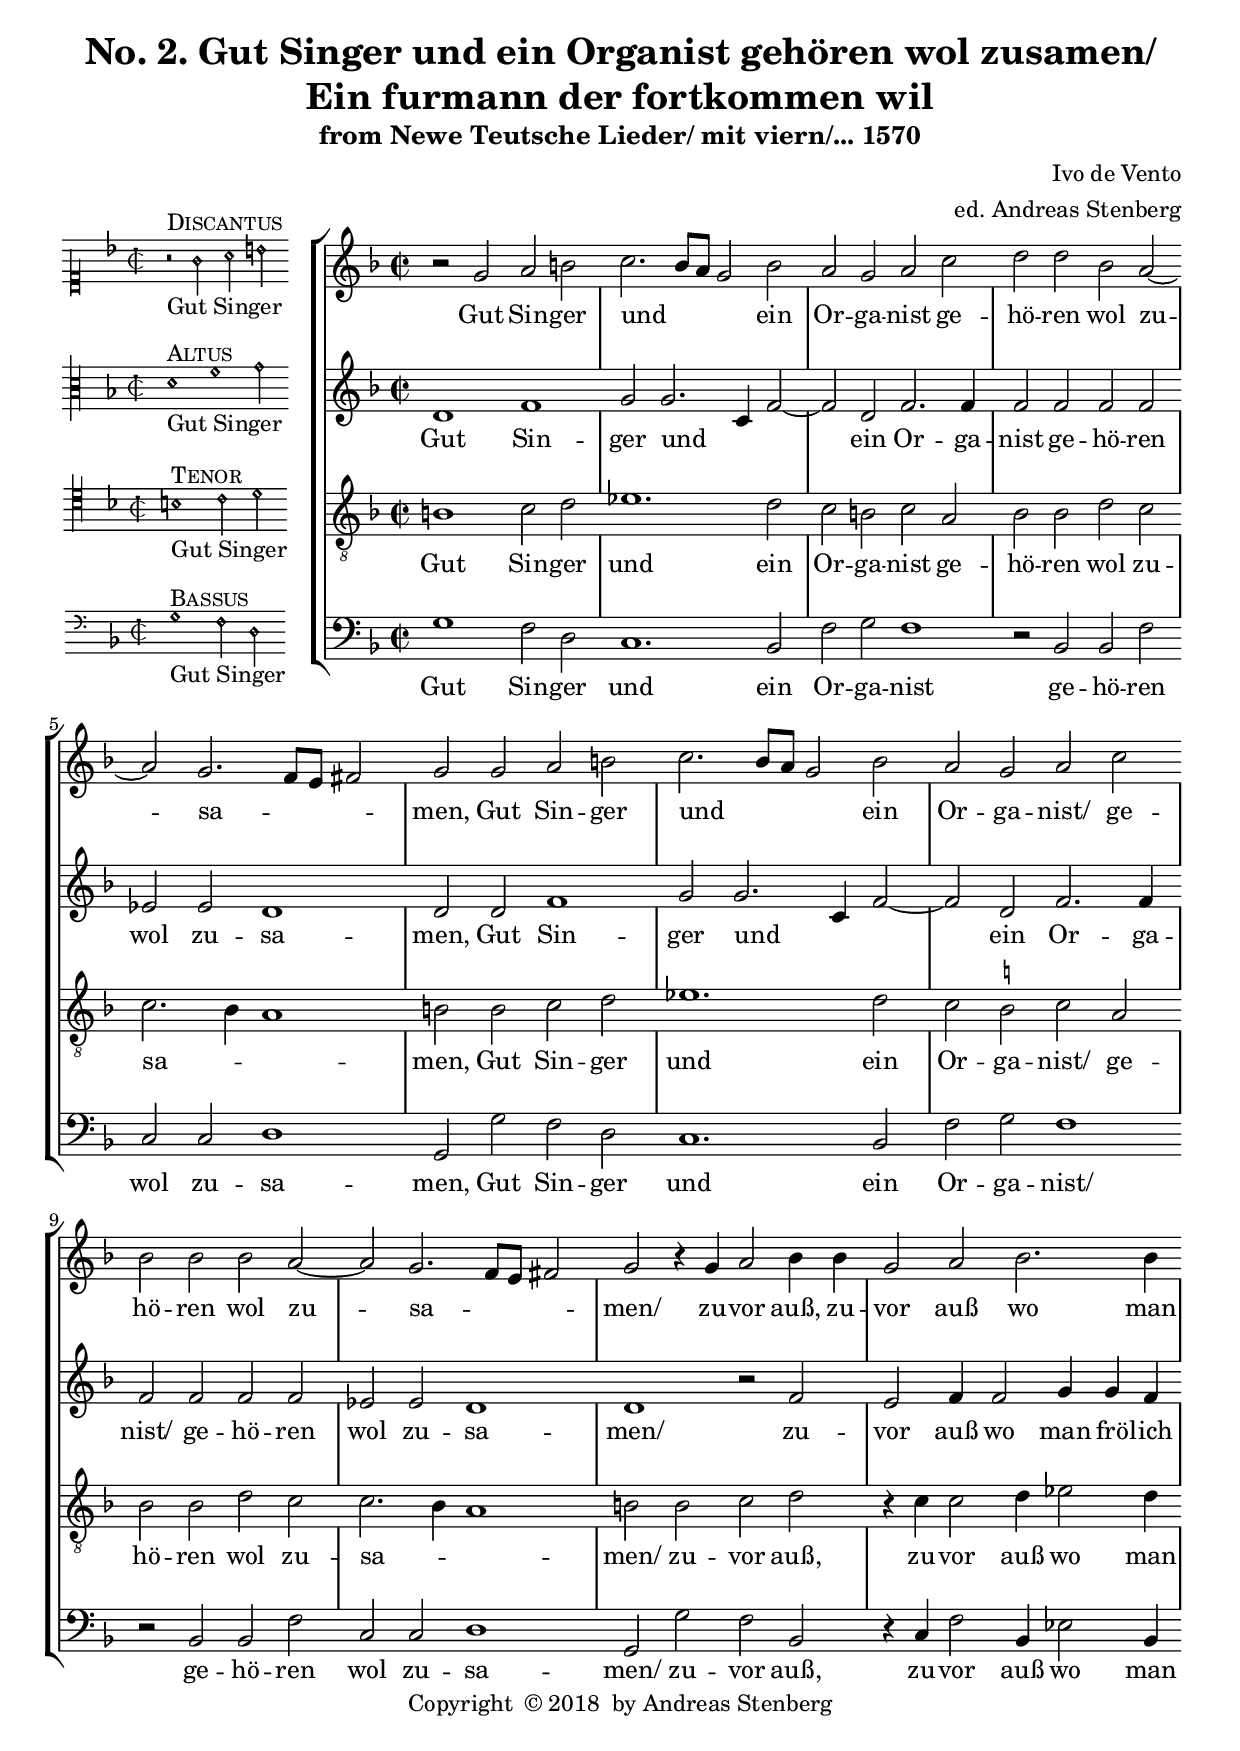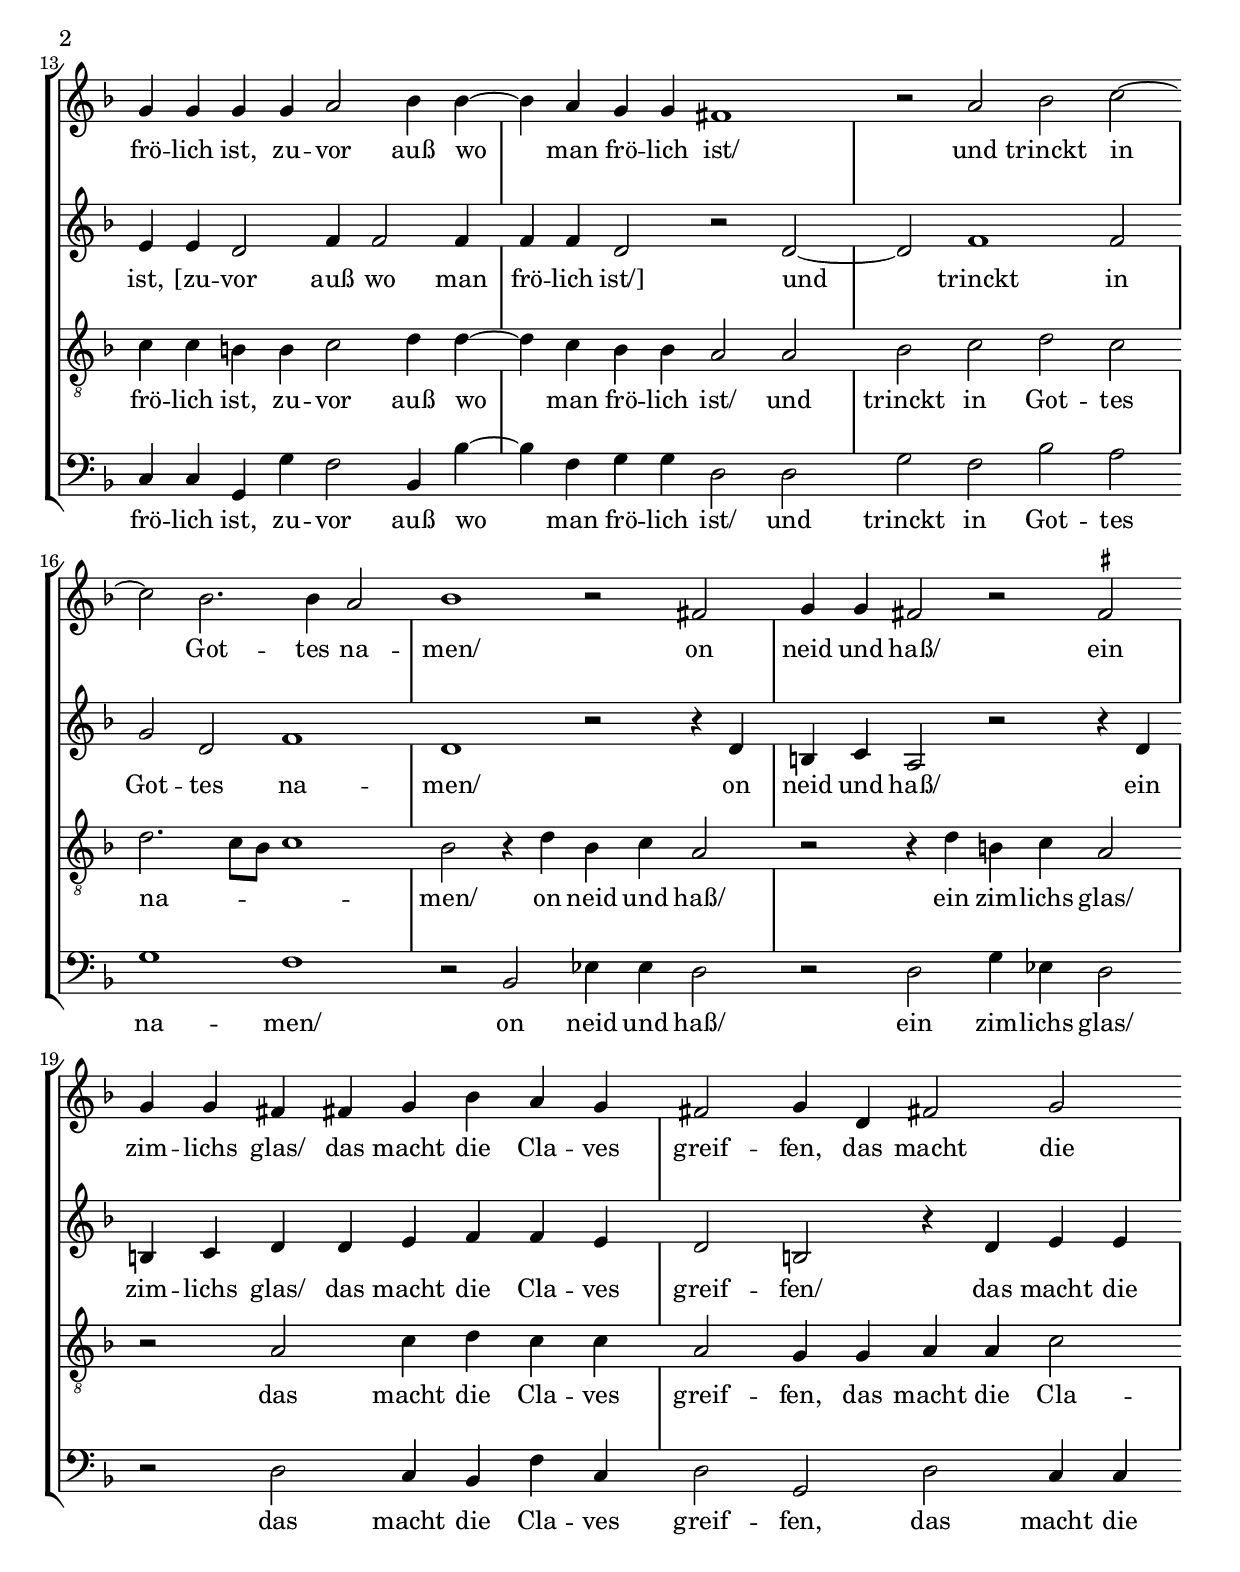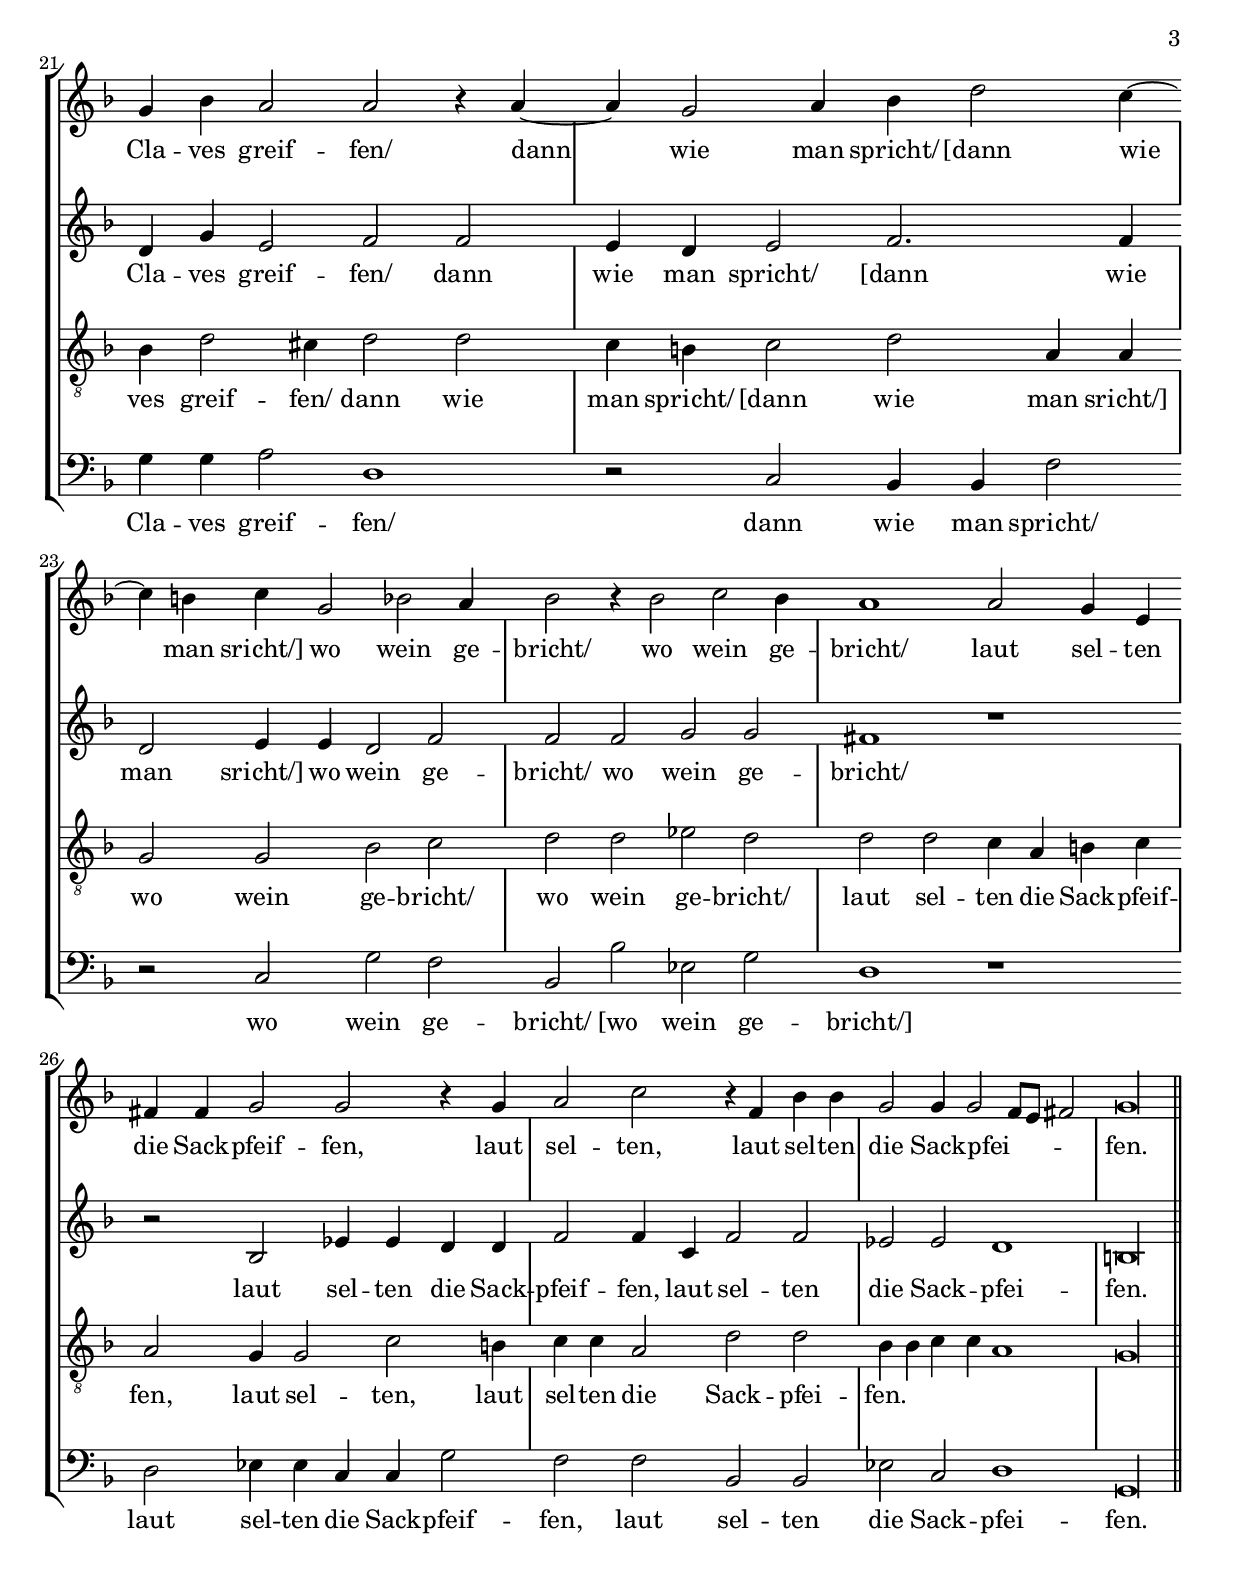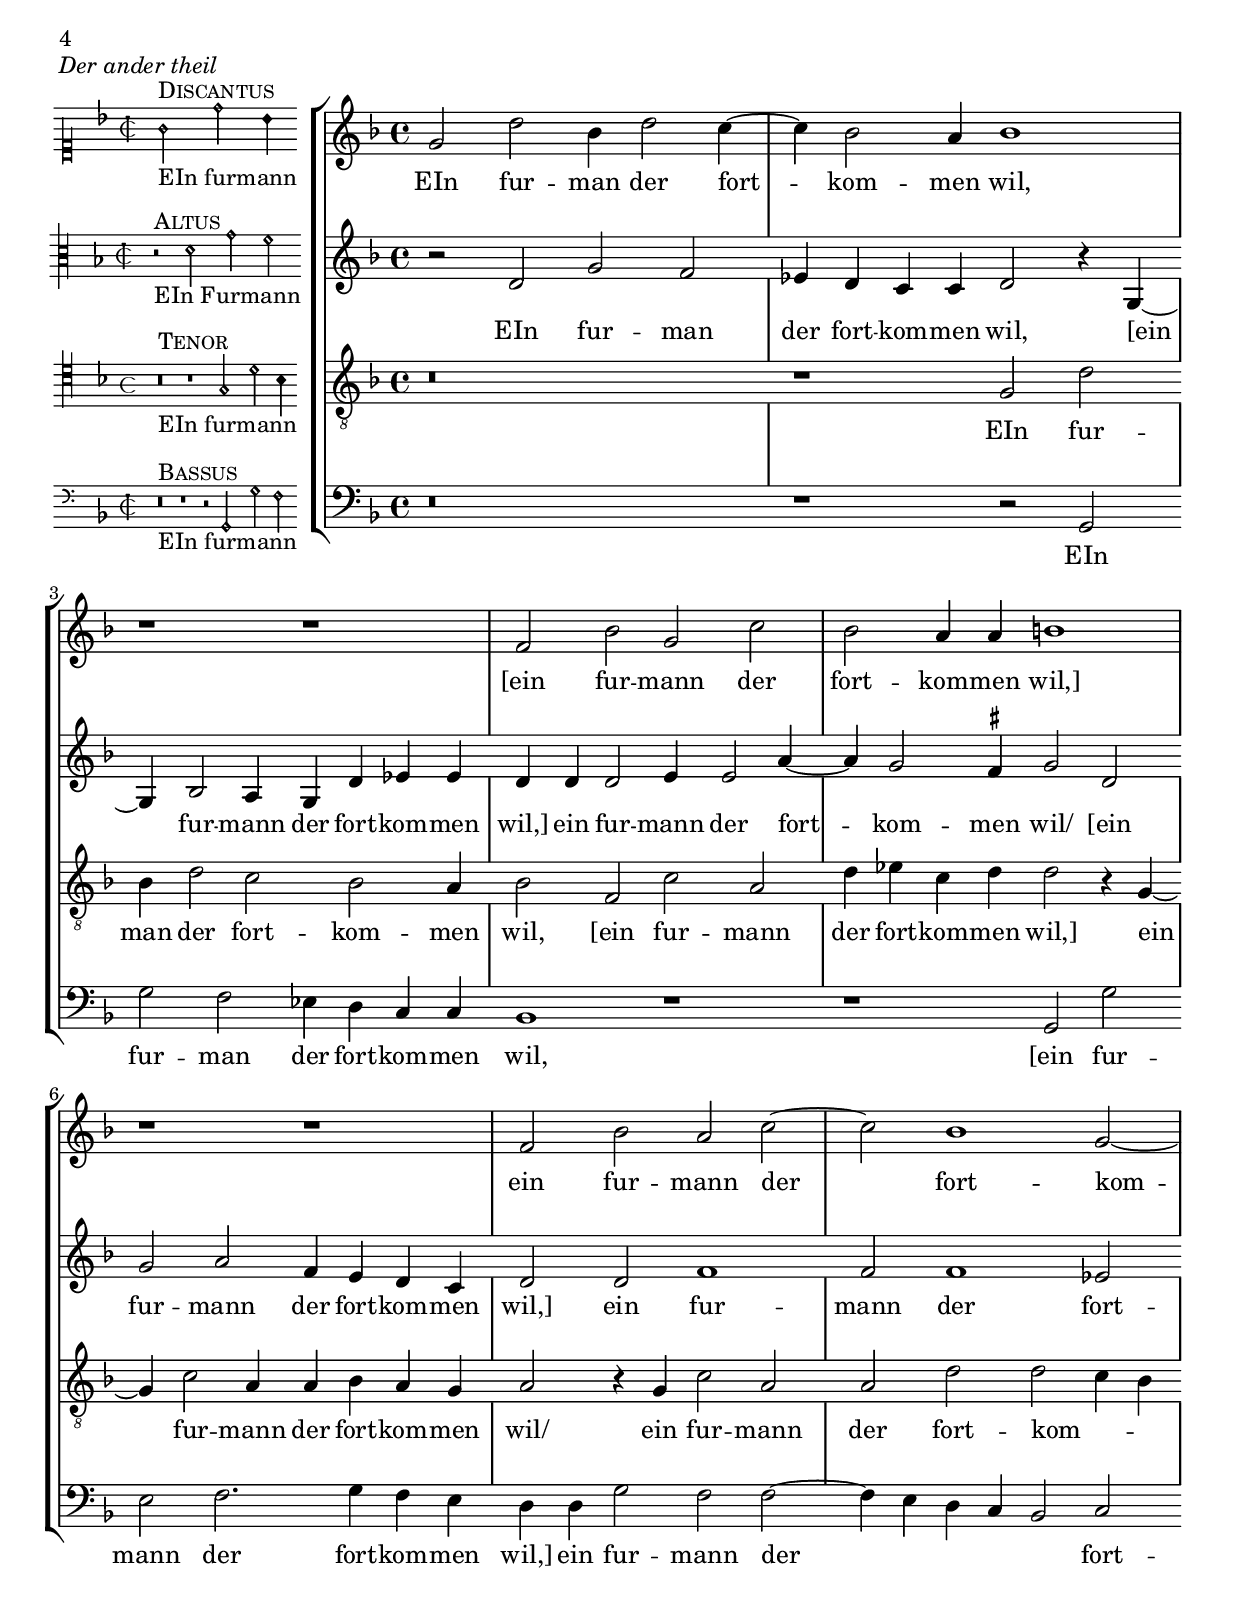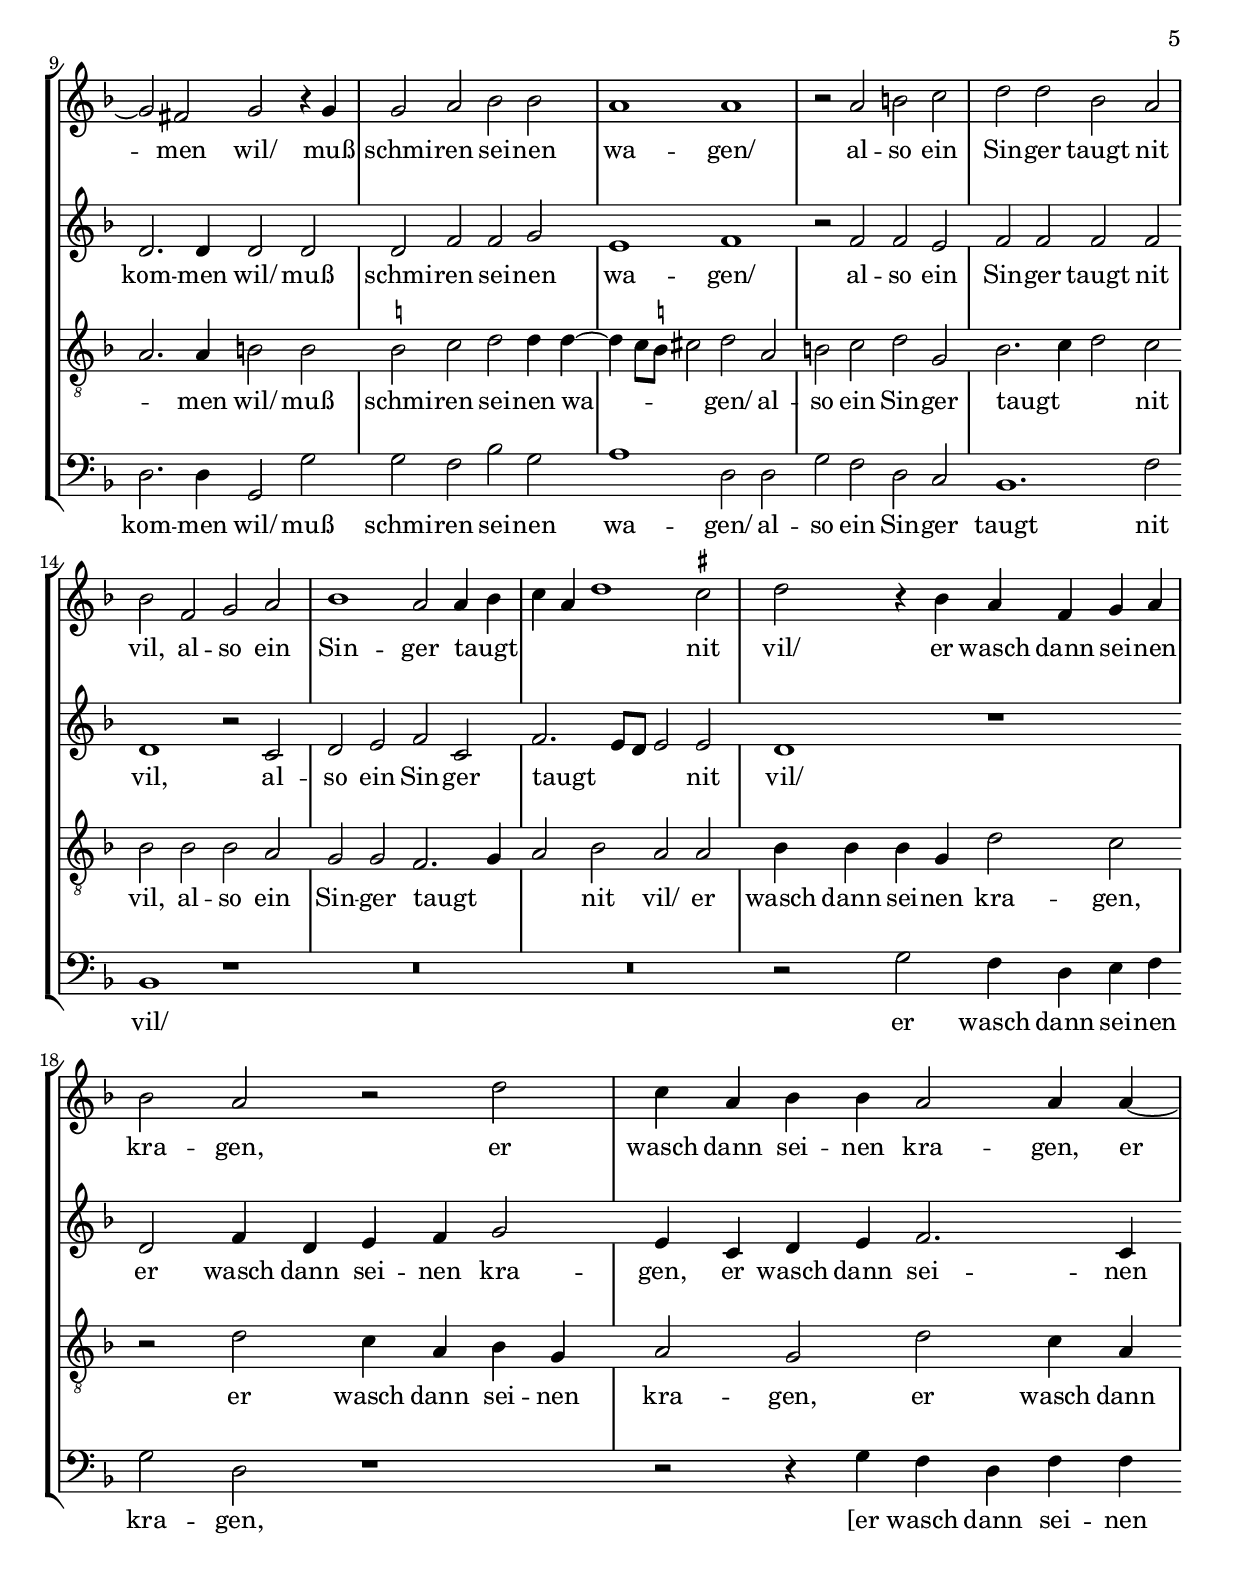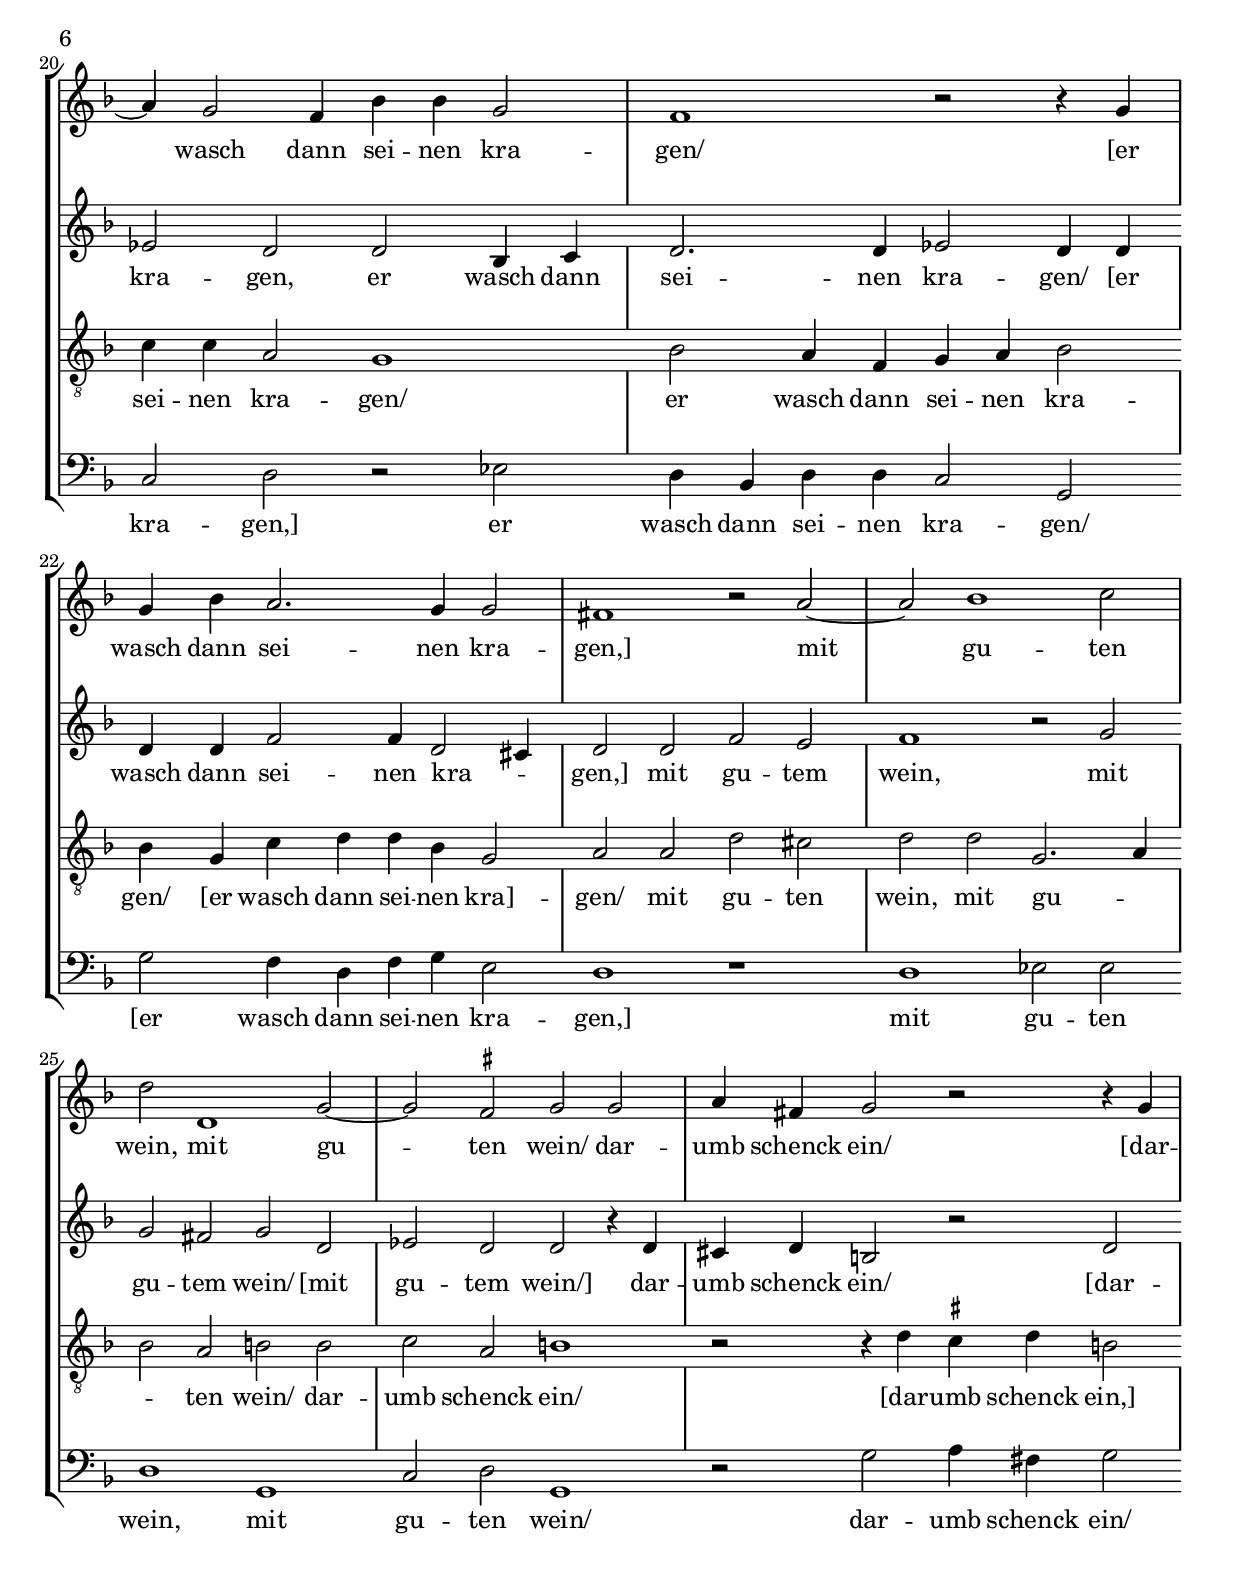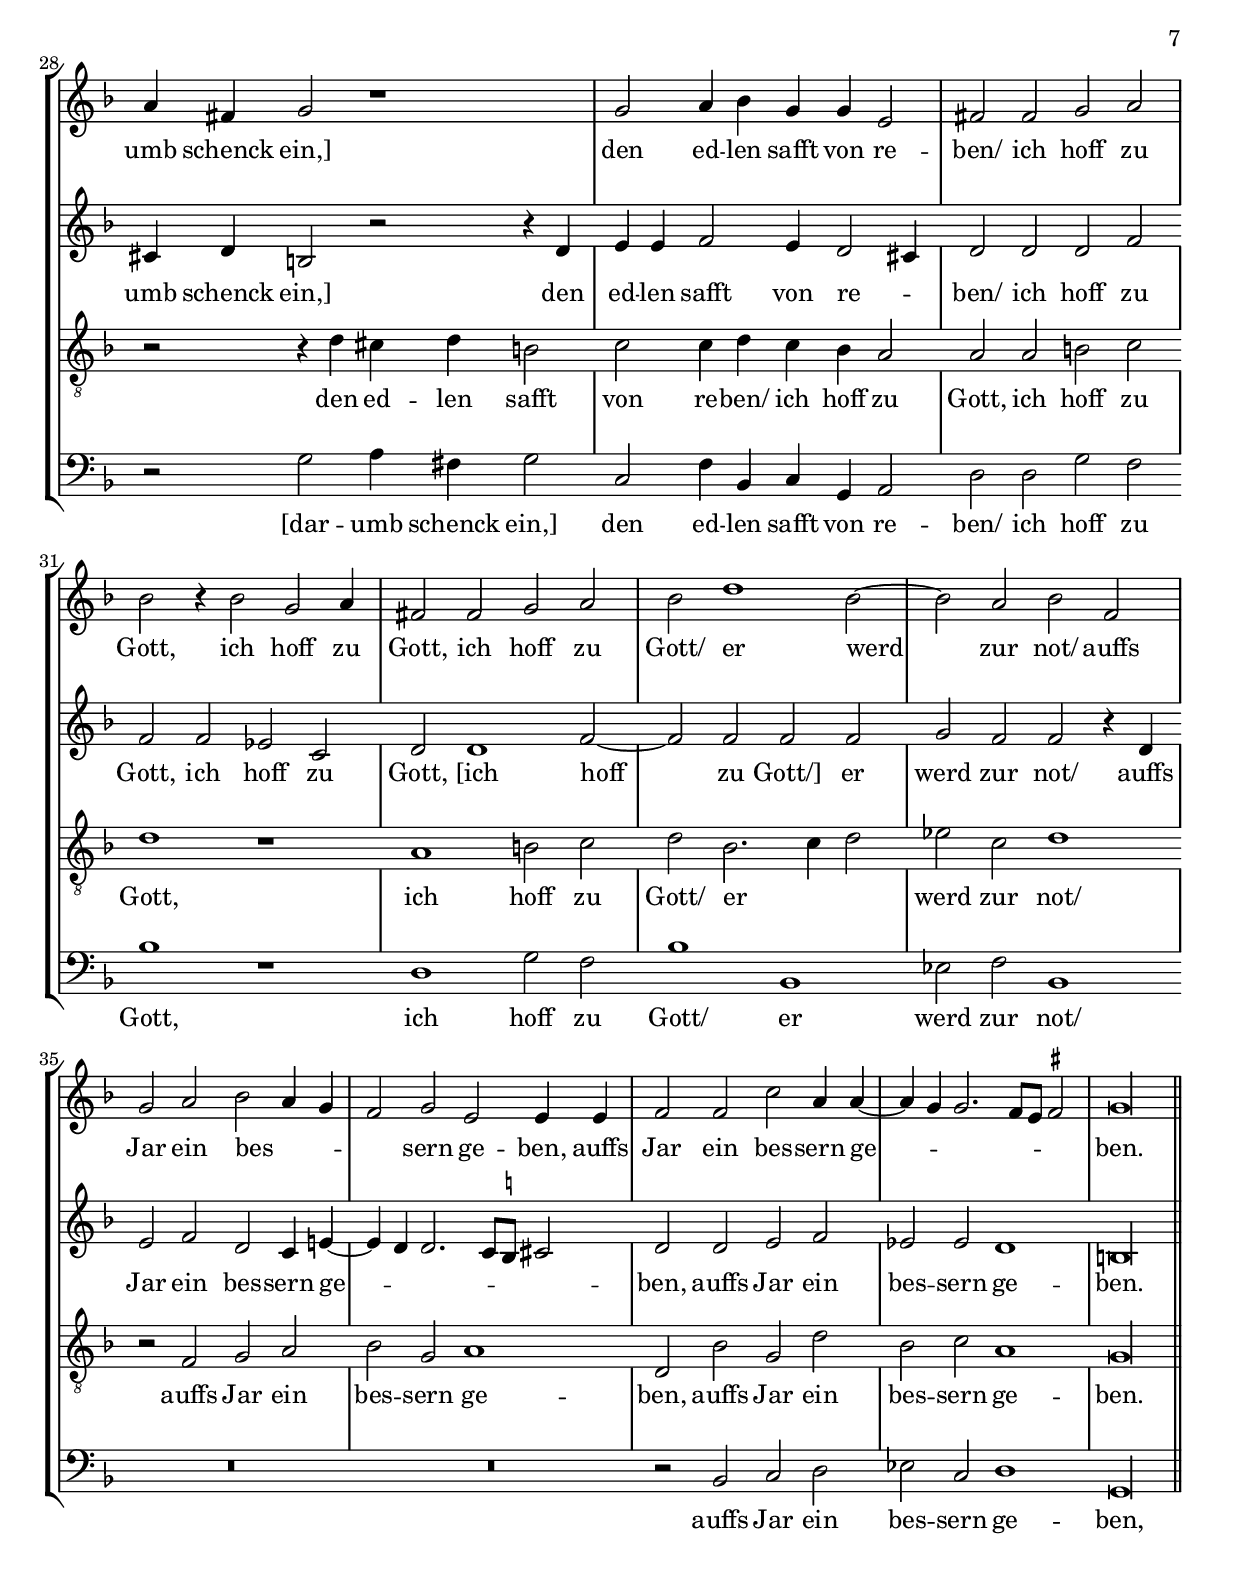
\version "2.18.0"
\include "deutsch.ly"
ficta = \once \set suggestAccidentals =##t
\header {
  title = \markup {
    \center-column {
      "No. 2. Gut Singer und ein Organist gehören wol zusamen/"
      "Ein furmann der fortkommen wil"
      \vspace #0.5
    }
  }
  subtitle = "from Newe Teutsche Lieder/ mit viern/... 1570"
  composer = "Ivo de Vento"
  arranger = "ed. Andreas Stenberg"
  poet = ""
  meter =""
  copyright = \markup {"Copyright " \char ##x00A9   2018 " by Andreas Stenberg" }
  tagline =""
}

%% first  part

global = {
  \key f \major
}

sopMusic = \relative c'' {

  \set Score.tempoHideNote = ##t
  \tempo 2 = 86
  \time 2/2
  \set Timing.measureLength = #(ly:make-moment 4/2)
  \override Staff.BarLine.transparent = ##t
  r2 g2 a2 h2
  c2.\melisma b8 a8 g2\melismaEnd b2
  a2 g2 a2 c2
  d2 d2						%% end of first line in orig
  b2 a2~
  a2 g2.\melisma f8 e8 fis2\melismaEnd
  g2 g2 a2 h2
  c2.\melisma b8 a8 g2\melismaEnd b2
  a2 g2 a2 c2
  b2 b2						%% end of second line
  b2 a2~
  a2 g2.\melisma f8 e8 fis2\melismaEnd
  g2 r4 g4 a2 b4 b4
  g2 a2 b2. b4
  g4 g4 g4 g4					%% end of third line
  a2 b4 b4~
  b4 a4 g4 g4 fis1
  r2 a2 b2 c2~
  c2 b2. b4 a2
  b1 r2 fis2
  g4 g4 fis2 r2 \ficta fis!2 			%% end of fourth line
  g4 g4 fis4 fis!4 g4 b4 a4 g4
  fis2 g4 d4 fis!2 g2
  g4 b4 a2 a2 r4 a4~
  a4 g2 a4					%% end of fifth line and first page
  b4 d2 c4~
  c4 h4 c4 g2 b2 a4
  b2 r4 b2 c2 b4
  a1 a2 g4 e4
  fis4 fis4 g2					%% end of sixth line (first on second page)
  g2 r4 g4
  a2 c2 r4 f,4 b4 b4
  g2 g4 g2\melisma f8 e8 fis2\melismaEnd
  \cadenzaOn
  g\longa
  \revert Staff.BarLine.transparent
  \bar "||"
}
sopWords = \lyricmode {
  Gut Sin -- ger und ein Or -- ga -- nist
  ge -- hö -- ren wol zu -- sa -- men,
  Gut Sin -- ger und ein Or -- ga -- nist/
  ge -- hö -- ren wol zu -- sa -- men/
  zu -- vor auß, zu -- vor auß wo man frö -- lich ist,
  zu -- vor auß wo man frö -- lich ist/
  und trinckt in Got -- tes na -- men/
  on neid und haß/
  ein zim -- lichs glas/
  das macht die Cla -- ves greif -- fen,
  das macht die Cla -- ves greif -- fen/
  dann wie man spricht/
  [dann wie man sricht/]
  wo wein ge -- bricht/
  wo wein ge -- bricht/
  laut sel -- ten die Sack -- pfeif -- fen,
  laut sel -- ten,
  laut sel -- ten die Sack -- pfei -- fen.

}
altoMusic = \relative c' {
  \override Staff.BarLine.transparent = ##t
  d1 f1
  g2 g2.\melisma c,4 f2~
  f2\melismaEnd d2 f2. f4
  f2 f2 f2 f2
  es2 es2 d1
  d2 d2						%% end of first line in orig.
  f1
  g2 g2.\melisma c,4 f2~
  f2\melismaEnd d2 f2. f4
  f2 f2 f2 f2
  es2 es2 d1
  d1 r2 f2
  e2 f4 f2 g4
  g4 f4 e4 e4 d2 f4 f2 f4			%% end of second line
  f4 f4 d2 r2 d2~
  d2 f1 f2
  g2 d2 f1
  d1 r2 r4 d4
  h4 c4 a2 r2 r4 d4
  h4 c4 d4 d4 					%% end of third line
  e4 f4 f4 e4
  d2 h2 r4 d4 e4 e4
  d4 g4 e2 f2 f2
  e4 d4 e2 f2. f4
  d2 e4 e4					%% end of fourth line
  d2 f2
  f2 f2 g2 g2
  fis1 r1
  r2 b,2 es4 es4 d4 d4
  f2 f4 c4 f2 f2
  es2 es2 d1
  \cadenzaOn
  h\longa

  \revert Staff.BarLine.transparent
}
altoWords = \lyricmode {
  Gut Sin -- ger und ein Or -- ga -- nist
  ge -- hö -- ren wol zu -- sa -- men,
  Gut Sin -- ger und ein Or -- ga -- nist/
  ge -- hö -- ren wol zu -- sa -- men/
  zu -- vor auß wo man frö -- lich ist,
  [zu -- vor auß wo man frö -- lich ist/]
  und trinckt in Got -- tes na -- men/
  on neid und haß/
  ein zim -- lichs glas/
  das macht die Cla -- ves greif -- fen/
  das macht die Cla -- ves greif -- fen/
  dann wie man spricht/
  [dann wie man sricht/]
  wo wein ge -- bricht/
  wo wein ge -- bricht/
  laut sel -- ten die Sack -- pfeif -- fen,
  laut sel -- ten die Sack -- pfei -- fen.

}
tenorMusic = \relative c' {
  \clef "treble_8"
  \override Staff.BarLine.transparent = ##t
  h1 c2 d2
  es1. d2
  c2 h2 c2 a2
  b2 b2 d2 c2
  c2.\melisma b4 a1\melismaEnd				%% end of first line in orig.
  h2 h2 c2 d2
  es1. d2
  c2 \ficta h2 c2 a2
  b2 b2 d2 c2
  c2.\melisma b4 a1\melismaEnd
  h2 h2							%% end of second line
  c2 d2
  r4 c4 c2 d4 es2 d4
  c4 c4 h4 h4 c2 d4 d4~
  d4 c4 b4 b4 a2 a2
  b2 c2							%% end of third line
  d2 c2
  d2.\melisma c8 b8 c1\melismaEnd
  b2 r4 d4 b4 c4 a2
  r2 r4 d4 h4 c4 a2
  r2 a2 c4 d4 c4 c4						%% end of fourth line
  a2 g4 g4 a4 a4 c2
  b4 d2 cis4 d2 d2
  c4 h4 c2 d2 a4 a4
  g2 g2							%% end of fifth line and first page
  b2 c2
  d2 d2 es2 d2
  d2 d2 c4 a4 h4 c4
  a2 g4 g2 c2 h4
  c4 c4 a2							%% end of sixth line (first on second page)
  d2 d2
  b4 b4 c4 c4 a1
  \cadenzaOn
  g\longa
  \revert Staff.BarLine.transparent
}
tenorWords = \lyricmode {
  Gut Sin -- ger und ein Or -- ga -- nist
  ge -- hö -- ren wol zu -- sa -- men,
  Gut Sin -- ger und ein Or -- ga -- nist/
  ge -- hö -- ren wol zu -- sa -- men/
  zu -- vor auß, zu -- vor auß wo man frö -- lich ist,
  zu -- vor auß wo man frö -- lich ist/
  und trinckt in Got -- tes na -- men/
  on neid und haß/
  ein zim -- lichs glas/
  das macht die Cla -- ves greif -- fen,
  das macht die Cla -- ves greif -- fen/
  dann wie man spricht/
  [dann wie man sricht/]
  wo wein ge -- bricht/
  wo wein ge -- bricht/
  laut sel -- ten die Sack -- pfeif -- fen,
  laut sel -- ten,
  laut sel -- ten die Sack -- pfei -- fen.

}
bassMusic = \relative c {
  \override Staff.BarLine.transparent = ##t
  g'1 f2 d2
  c1. b2
  f'2 g2 f1
  r2 b,2 b2 f'2
  c2 c2 d1
  g,2 g'2 f2 d2
  c1. b2
  f'2 g2							%% end of first line in orig.
  f1
  r2 b,2 b2 f'2
  c2 c2 d1
  g,2 g'2 f2 b,2
  r4 c4 f2 b,4 es2 b4
  c4 c4 g4 g'4							%% end of second line
  f2 b,4 b'4~
  b4 f4 g4 g4 d2 d2
  g2 f2 b2 a2
  g1 f1
  r2 b,2 es4 es4 d2
  r2 d2								%% end of third line
  g4 es4 d2
  r2 d2 c4 b4 f'4 c4
  d2 g,2 d'2 c4 c4
  g'4 g4 a2 d,1
  r2 c2 b4 b4 f'2						%% end of fourth line
  r2 c2 g'2 f2
  b,2 b'2 es,2 g2
  d1 r1
  d2 es4 es4 c4 c4 g'2
  f2 f2 b,2 b2
  es2 c2 d1
  \cadenzaOn
  g,\longa
  \revert Staff.BarLine.transparent
}
bassWords = \lyricmode {
  Gut Sin -- ger und ein Or -- ga -- nist
  ge -- hö -- ren wol zu -- sa -- men,
  Gut Sin -- ger und ein Or -- ga -- nist/
  ge -- hö -- ren wol zu -- sa -- men/
  zu -- vor auß, zu -- vor auß wo man frö -- lich ist,
  zu -- vor auß wo man frö -- lich ist/
  und trinckt in Got -- tes na -- men/
  on neid und haß/
  ein zim -- lichs glas/
  das macht die Cla -- ves greif -- fen,
  das macht die Cla -- ves greif -- fen/
  dann wie man spricht/
  wo wein ge -- bricht/
  [wo wein ge -- bricht/]
  laut sel -- ten die Sack -- pfeif -- fen,
  laut sel -- ten die Sack -- pfei -- fen.

}
incipitDiscantus = \markup {
  \score {
    {
      %      \set Staff.instrumentName = #"Tenor "
      \override NoteHead.style = #'neomensural
      \override Rest.style = #'neomensural
      \override Staff.TimeSignature.style = #'mensural
      \cadenzaOn
      \clef "petrucci-c1"
      \key f \major
      \time 2/2

      r2 ^\markup { \smallCaps"Discantus"} _"Gut Singer "
      g'2 a'2 h'2
    }
    \layout {
      \context {
        \Voice
        \remove "Ligature_bracket_engraver"
        \consists "Mensural_ligature_engraver"
      }
      line-width = 4.5\cm
    }
  }
}


incipitAltus = \markup {
  \score {
    {
      %      \set Staff.instrumentName = #"Tenor "
      \override NoteHead.style = #'neomensural
      \override Rest.style = #'neomensural
      \override Staff.TimeSignature.style = #'mensural
      \cadenzaOn
      \clef "petrucci-c3"
      \key f \major
      \time 2/2
      d'1^\markup \smallCaps"Altus"_"Gut Singer "
      f'1 g'2
    }
    \layout {
      \context {
        \Voice
        \remove "Ligature_bracket_engraver"
        \consists "Mensural_ligature_engraver"
      }
      line-width = 4.5\cm
    }
  }
}


incipitTenor = \markup {
  \score {
    {
      %      \set Staff.instrumentName = #"Tenor "
      \override NoteHead.style = #'neomensural
      \override Rest.style = #'neomensural
      \override Staff.TimeSignature.style = #'mensural
      \cadenzaOn
      \clef "petrucci-c4"
      \key f \major
      \time 2/2
      h1^\markup \smallCaps"Tenor" _"Gut Singer"
      c'2 d'2
    }
    \layout {
      \context {
        \Voice
        \remove "Ligature_bracket_engraver"
        \consists "Mensural_ligature_engraver"
      }
      line-width = 5.0\cm
    }
  }
}
#(append! supported-clefs '(("mensural-f3" . ("clefs.mensural.f" 0 0))))

incipitBassus = \markup {
  \score {
    {
      %      \set Staff.instrumentName = #"Tenor "
      \override NoteHead.style = #'neomensural
      \override Rest.style = #'neomensural
      \override Staff.TimeSignature.style = #'mensural
      \cadenzaOn
      \clef "mensural-f"
      \key f \major
      \time 2/2
      g1^\markup \smallCaps"Bassus"_"Gut Singer"
      f2 d2
    }
    \layout {
      \context {
        \Voice
        \remove "Ligature_bracket_engraver"
        \consists "Mensural_ligature_engraver"
      }
      line-width = 4.5\cm
    }
  }
}

%% score for first part

\score {
  <<
    \new StaffGroup \with {
      \override VerticalAxisGroup.staff-staff-spacing = #'((basic-distance . 12))
    } <<
      \new Staff = treble <<
        \set Staff.instrumentName = \incipitDiscantus
        \new Voice = "sopranos" {
          \set  Staff.midiInstrument ="choir aahs"
          %	\voiceOne
          << \global \sopMusic >>
        }
      >>
      \new Lyrics = sopranos { s1 }

      \new Staff = "medius" <<
        \set Staff.instrumentName = \incipitAltus

        \new Voice = "altos" {
          %	\voiceTwo
          \set  Staff.midiInstrument ="choir aahs"
          << \global \altoMusic >>
        }
      >>

      \new Lyrics = "altos" { s1 }
      \new Staff = tenors <<
        \set Staff.instrumentName = \incipitTenor

        \clef "treble"
        \new Voice = "tenors" {
          \set  Staff.midiInstrument ="choir aahs"
          %	\voiceOne
          << \global \tenorMusic >>
        }
      >>
      \new Lyrics = "tenors" { s1 }

      \new Staff ="basses" {
        \set Staff.instrumentName = \incipitBassus

        \new Voice = "basses" {
          \set  Staff.midiInstrument ="choir aahs"
          \clef "bass"
          %	\voiceTwo
          << \global \bassMusic >>
        }
      }
    >>
    \new Lyrics = basses { s1 }

    \context Lyrics = sopranos \lyricsto sopranos \sopWords
    \context Lyrics = altos \lyricsto altos \altoWords
    \context Lyrics = tenors \lyricsto tenors \tenorWords
    \context Lyrics = basses \lyricsto basses \bassWords
  >>
  \layout {
    \context {
      \Score
      % no bars in staves
      %      \override BarLine.transparent = ##t

    }
    % the next three instructions keep the lyrics between the bar lines
    \context {
      \Lyrics
      \consists "Bar_engraver"
      \override BarLine.transparent = ##t
    }
    \context {
      \StaffGroup
      \consists "Separating_line_group_engraver"
    }
    \context {
      \Voice
      % no slurs
      \override Slur.transparent = ##t
      % Comment in the below "\remove" command to allow line
      % breaking also at those barlines where a note overlaps
      % into the next bar.  The command is commented out in this
      % short example score, but especially for large scores, you
      % will typically yield better line breaking and thus improve
      % overall spacing if you comment in the following command.
      \remove "Forbid_line_break_engraver"
    }
    indent = 4.5\cm
  }

}

%% second part

globalIIl = {
  \key f \major
}

sopMusicII = \relative c'' {

  \set Score.tempoHideNote = ##t
  \tempo 2 = 86
  \time 4/4
  \set Timing.measureLength = #(ly:make-moment 4/2)
  %\override Staff.BarLine.transparent = ##t
 g2 d'2 b4 d2 c4~
 c4 b2 a4 b1
 r1 r1
 f2 b2 g2 c2
 b2 a4 a4 h1							%% end of first line in orig.
 r1 r1
 f2 b2 a2 c2~
 c2 b1 g2~
 g2 fis2 g2 r4 g4
 g2 a2 b2 b2
 a1 a1
 r2 a2 h2 c2
 d2 d2 								%% end of second line
 b2 a2
 b2 f2 g2 a2
 b1 a2 a4\melisma b4
 c4 a4 d1\melismaEnd \ficta cis2
 d2 r4 b4 a4 f4	g4 a4	%% measure in orig.: d2 r2 b4 a4 f4 g4 a4 	%% end of third line
 b2 a2 r2 d2
 c4 a4 b4 b4 a2 a4 a4~
 a4 g2 f4 b4 b4 g2
 f1 r2 r4 g4
 g4 b4 a2. g4 g2
 fis1 r2 a2~
 a2 b1 c2
 d2 d,1 g2~
 g2 \ficta fis2 g2 g2
 a4 fis4 g2 r2 r4 g4
 a4 fis4 g2								%% end of fifth line and first page
 r1
 g2 a4 b4 g4 g4 e2
 fis2 fis2 g2 a2
 b2 r4 b2 g2 a4
 fis2 fis2 g2 a2							%% end of sixth line (first on second page)
 b2 d1 b2~
 b2 a2 b2 f2
 g2 a2 b2\melisma a4 g4
 f2\melismaEnd g2 e2 e4 e4
 f2 f2									%% end of sewenth line
 c'2 a4 a4~\melisma
 a4 g4 g2. f8 e8 \ficta fis2\melismaEnd
 \cadenzaOn
 g\longa
 \revert Staff.BarLine.transparent
  \bar "||"
}
sopWordsII = \lyricmode {
  EIn fur -- man der fort -- kom -- men wil,
  [ein fur -- mann der fort -- kom -- men wil,]
  ein fur -- mann der fort -- kom -- men wil/
  muß schmi --  ren sei -- nen wa -- gen/
  al -- so ein Sin -- ger taugt nit vil,
  al -- so ein Sin -- ger taugt nit vil/
  er wasch dann sei -- nen kra -- gen,
  er wasch dann sei -- nen kra -- gen,
  er wasch dann sei -- nen kra -- gen/
  [er wasch dann sei -- nen kra -- gen,]
  mit gu -- ten wein,
  mit gu -- ten wein/
  dar -- umb schenck ein/
  [dar -- umb schenck ein,]
  den ed -- len safft von re -- ben/
  ich hoff zu Gott,
  ich hoff zu Gott,
  ich hoff zu Gott/
  er werd zur not/
  auffs Jar ein bes -- sern ge -- ben,
  auffs Jar ein bes -- sern ge -- ben.
}
altoMusicII = \relative c' {
  \override Staff.BarLine.transparent = ##t
  r2 d2 g2 f2
  es4 d4 c4 c4 d2 r4 g,4~
  g4 b2 a4 g4 d'4 es4 es4
  d4 d4 d2							%% end of first line in orig.
  e4 e2 a4~
  a4 g2 \ficta fis4 g2 d2
  g2 a2 f4 e4 d4 c4
  d2 d2 f1
  f2  f1 es2
  d2. d4							%% end of second line
  d2  d2
  d2 f2 f2  g2
  e1 f1
  r2 f2 f2  e2
  f2 f2 f2  f2
  d1 r2  c2
  d2 e2							%% end of thrid line
  f2 c2
  f2.\melisma e8 d8 e2\melismaEnd e2
  d1 r1
  d2 f4 d4 e4 f4 g2
  e4 c4 d4 e4 f2. c4
  es2 d2							%% end of fourth line
  d2 b4 c4
  d2. d4 es2 d4 d4
  d4 d4 f2 f4 d2\melisma cis4\melismaEnd
  d2 d2 f2 e2
  f1 r2 g2						%% end of fifth line and firt page
  g2 fis2 g2 d2
  es2 d2 d2 r4 d4
  cis4 d4 h2 r2 d2
  cis4 d4 h2 r2 r4 d4					%% end of sixth line (first on second page)
  e4 e4 f2 e4 d2\melisma cis4\melismaEnd
  d2 d2 d2 f2
  f2 f2 es2 c2
  d2 d1 f2~
  f2 f2 f2 f2						%% end of sewenth line
  g2 f2 f2 r4 d4
  e2 f2 d2 c4 e!4~\melisma
  e4 d4 d2. c8 \ficta h8 cis2\melismaEnd
  d2 d2 e2 f2
  es2 es2 d1
  \cadenzaOn
  h\longa
  \revert Staff.BarLine.transparent
}
altoWordsII = \lyricmode {
  EIn fur -- man der fort -- kom -- men wil,
  [ein fur -- mann der fort -- kom -- men wil,]
  ein fur -- mann der fort -- kom -- men wil/
  [ein fur -- mann der fort -- kom -- men wil,]
  ein fur -- mann der fort -- kom -- men wil/
  muß schmi --  ren sei -- nen wa -- gen/
  al -- so ein Sin -- ger taugt nit vil,
  al -- so ein Sin -- ger taugt nit vil/
  er wasch dann sei -- nen kra -- gen,
  er wasch dann sei -- nen kra -- gen,
  er wasch dann sei -- nen kra -- gen/
  [er wasch dann sei -- nen kra -- gen,]
  mit gu -- tem wein,
  mit gu -- tem wein/
  [mit gu -- tem wein/]
  dar -- umb schenck ein/
  [dar -- umb schenck ein,]
  den ed -- len safft von re -- ben/
  ich hoff zu Gott,
  ich hoff zu Gott,
  [ich hoff zu Gott/]
  er werd zur not/
  auffs Jar ein bes -- sern ge -- ben,
  auffs Jar ein bes -- sern ge -- ben.
}
tenorMusicII = \relative c' {
  \clef "treble_8"
  \override Staff.BarLine.transparent = ##t
   r\breve
   r1 g2 d'2
   b4 d2 c2 b2 a4
   b2 f2 c'2 a2
   d4 es4 c4 d4							%% end of first line in orig.
   d2 r4 g,4~
   g4 c2 a4 a4 b4 a4 g4
   a2 r4 g4 c2 a2
   a2 d2 d2\melisma c4 b4
   a2.\melismaEnd a4 h2 h2 					%% end of second line.
   \ficta h2 c2 d2 d4 d4~\melisma
   d4 c8 \ficta h8 cis2\melismaEnd d2 a2
   h2 c2 d2 g,2
   b2.\melisma c4 d2\melismaEnd c2
   b2 b2							%% end of third line
   b2 a2
   g2 g2 f2.\melisma g4
   a2\melismaEnd b2 a2 a2
   b4 b4 b4 g4 d'2 c2
   r2 d2 c4 a4 b4 g4						%% end of fourth line
   a2 g2 d'2 c4 a4
   c4 c4 a2 g1
   b2 a4 f4 g4 a4 b2
   b4 g4 c4 d4 d4 b4 g2						%% end of fifth line and first page
   a2 a2 d2 cis2
   d2 d2 g,2.\melisma a4
   b2\melismaEnd a2 h2 h2
   c2 a2 h1
   r2 r4 d4 \ficta cis4 d4 h2						%% end of sixth line (first on second page)
   r2 r4 d4 cis4 d4 h2
   c2 c4 d4 c4 b4 a2
   a2 a2 h2 c2
   d1 r1
   a1 h2 c2							%% end of sewenth line
   d2 b2.\melisma c4 d2\melismaEnd
   es2 c2 d1
   r2 f,2 g2 a2
   b2 g2 a1
   d,2 b'2 g2 d'2
   b2 c2 a1
   \cadenzaOn
   g\longa
 \revert Staff.BarLine.transparent
}
tenorWordsII = \lyricmode {
  EIn fur -- man der fort -- kom -- men wil,
  [ein fur -- mann der fort -- kom -- men wil,]
  ein fur -- mann der fort -- kom -- men wil/
  ein fur -- mann der fort -- kom -- men wil/
  muß schmi --  ren sei -- nen wa -- gen/
  al -- so ein Sin -- ger taugt nit vil,
  al -- so ein Sin -- ger taugt nit vil/
  er wasch dann sei -- nen kra -- gen,
  er wasch dann sei -- nen kra -- gen,
  er wasch dann sei -- nen kra -- gen/
  er wasch dann sei -- nen kra -- gen/
  [er wasch dann sei -- nen kra] -- gen/
  mit gu -- ten wein,
  mit gu -- ten wein/
  dar -- umb schenck ein/
  [dar -- umb schenck ein,]
  den ed -- len safft von re -- ben/
  ich hoff zu Gott,
  ich hoff zu Gott,
  ich hoff zu Gott/
  er werd zur not/
  auffs Jar ein bes -- sern ge -- ben,
  auffs Jar ein bes -- sern ge -- ben.
}
bassMusicII = \relative c {
  \override Staff.BarLine.transparent = ##t
  r\breve
  r1 r2 g2
  g'2 f2 es4 d4 c4 c4
  b1 r1
  r1 g2 g'2
  e2								%% end of first line
  f2. g4 f4 e4
  d4 d4 g2 f2 f2~\melisma
  f4 e4 d4 c4 b2\melismaEnd c2
  d2. d4 g,2 g'2						%% end of second line
  g2 f2 b2 g2
  a1 d,2 d2
  g2 f2 d2 c2
  b1. f'2
  b,1 r1
  R\breve*2
  r2 g'2 f4 d4 e4 f4						%% end of third line
  g2 d2 r1
  r2 r4 g4 f4 d4 f4 f4
  c2 d2 r2 es2
  d4 b4 d4 d4 c2 g2						%% end of fourth line
  g'2 f4 d4 f4 g4 e2
  d1 r1
  d1 es2 es2
  d1 g,1
  c2 d2 g,1
  r2 g'2 a4 fis4 g2						%% end of fifth line and first page
  r2 g2 a4 fis4 g2
  c,2 f4 b,4 c4 g4 a2
  d2 d2 g2 f2
  b1 r1
  d,1 g2 f2							%% end of sixth line (first on second page)
  b1 b,1
  es2 f2 b,1
  R\breve*2
  r2 b2 c2 d2
  es2 c2 d1
  \cadenzaOn
  g,\longa
  \revert Staff.BarLine.transparent
}
bassWordsII = \lyricmode {
  EIn fur -- man der fort -- kom -- men wil,
  [ein fur -- mann der fort -- kom -- men wil,]
  ein fur -- mann der fort -- kom -- men wil/
  muß schmi --  ren sei -- nen wa -- gen/
  al -- so ein Sin -- ger taugt nit vil/
  er wasch dann sei -- nen kra -- gen,
  [er wasch dann sei -- nen kra -- gen,]
  er wasch dann sei -- nen kra -- gen/
  [er wasch dann sei -- nen kra -- gen,]
  mit gu -- ten wein,
  mit gu -- ten wein/
  dar -- umb schenck ein/
  [dar -- umb schenck ein,]
  den ed -- len safft von re -- ben/
  ich hoff zu Gott,
  ich hoff zu Gott/
  er werd zur not/
  auffs Jar ein bes -- sern ge -- ben,
  auffs Jar ein bes -- sernge -- ben.
}
incipitDiscantusII = \markup {
  \score {
    {
      %      \set Staff.instrumentName = #"Tenor "
      \override NoteHead.style = #'neomensural
      \override Rest.style = #'neomensural
      \override Staff.TimeSignature.style = #'mensural
      \cadenzaOn
      \clef "petrucci-c1"
      \key f \major
      \time 2/2

      g'2 ^\markup { \smallCaps"Discantus"} _"EIn furmann"
      d''2 b'4
    }
    \layout {
      \context {
        \Voice
        \remove "Ligature_bracket_engraver"
        \consists "Mensural_ligature_engraver"
      }
      line-width = 4.5\cm
    }
  }
}


incipitAltusII = \markup {
  \score {
    {
      %      \set Staff.instrumentName = #"Tenor "
      \override NoteHead.style = #'neomensural
      \override Rest.style = #'neomensural
      \override Staff.TimeSignature.style = #'mensural
      \cadenzaOn
      \clef "petrucci-c3"
      \key f \major
      \time 2/2
      r2^\markup \smallCaps"Altus"_"EIn Furmann"
      d'2 g'2 f'
    }
    \layout {
      \context {
        \Voice
        \remove "Ligature_bracket_engraver"
        \consists "Mensural_ligature_engraver"
      }
      line-width = 4.5\cm
    }
  }
}


incipitTenorII = \markup {
  \score {
    {
      %      \set Staff.instrumentName = #"Tenor "
      \override NoteHead.style = #'neomensural
      \override Rest.style = #'neomensural
      \override Staff.TimeSignature.style = #'mensural
      \cadenzaOn
      \clef "petrucci-c4"
      \key f \major
      \time 4/4
      r\breve ^\markup \smallCaps"Tenor"_"EIn furmann"
      r1 g2 d'2 b4
    }
    \layout {
      \context {
        \Voice
        \remove "Ligature_bracket_engraver"
        \consists "Mensural_ligature_engraver"
      }
      line-width = 5.0\cm
    }
  }
}
#(append! supported-clefs '(("mensural-f3" . ("clefs.mensural.f" 0 0))))

incipitBassusII = \markup {
  \score {
    {
      %      \set Staff.instrumentName = #"Tenor "
      \override NoteHead.style = #'neomensural
      \override Rest.style = #'neomensural
      \override Staff.TimeSignature.style = #'mensural
      \cadenzaOn
      \clef "mensural-f"
      \key f \major
      \time 2/2
      r\breve^\markup \smallCaps"Bassus"_"EIn furmann"
      r1 r2 g,2 g2 f2
    }
    \layout {
      \context {
        \Voice
        \remove "Ligature_bracket_engraver"
        \consists "Mensural_ligature_engraver"
      }
      line-width = 4.5\cm
    }
  }
}

%% score for second part

\score {
  <<
    \new StaffGroup \with {
      \override VerticalAxisGroup.staff-staff-spacing = #'((basic-distance . 12))
    } <<
      \new Staff = treble <<
        \set Staff.instrumentName = \incipitDiscantusII
        \new Voice = "sopranos" {
          \set  Staff.midiInstrument ="choir aahs"
          %	\voiceOne
          << \globalIIl \sopMusicII >>
        }
      >>
      \new Lyrics = sopranos { s1 }

      \new Staff = "medius" <<
        \set Staff.instrumentName = \incipitAltusII

        \new Voice = "altos" {
          %	\voiceTwo
          \set  Staff.midiInstrument ="choir aahs"
          << \globalIIl \altoMusicII >>
        }
      >>

      \new Lyrics = "altos" { s1 }
      \new Staff = tenors <<
        \set Staff.instrumentName = \incipitTenorII

        \clef "treble"
        \new Voice = "tenors" {
          \set  Staff.midiInstrument ="choir aahs"
          %	\voiceOne
          << \globalIIl \tenorMusicII >>
        }
      >>
      \new Lyrics = "tenors" { s1 }

      \new Staff ="basses" {
        \set Staff.instrumentName = \incipitBassusII

        \new Voice = "basses" {
          \set  Staff.midiInstrument ="choir aahs"
          \clef "bass"
          %	\voiceTwo
          << \globalIIl \bassMusicII >>
        }
      }
    >>
    \new Lyrics = basses { s1 }

    \context Lyrics = sopranos \lyricsto sopranos \sopWordsII
    \context Lyrics = altos \lyricsto altos \altoWordsII
    \context Lyrics = tenors \lyricsto tenors \tenorWordsII
    \context Lyrics = basses \lyricsto basses \bassWordsII
  >>
  \layout {
    \context {
      \Score
      % no bars in staves
      %      \override BarLine.transparent = ##t

    }
    % the next three instructions keep the lyrics between the bar lines
    \context {
      \Lyrics
      \consists "Bar_engraver"
      \override BarLine.transparent = ##t
    }
    \context {
      \StaffGroup
      \consists "Separating_line_group_engraver"
    }
    \context {
      \Voice
      % no slurs
      \override Slur.transparent = ##t
      % Comment in the below "\remove" command to allow line
      % breaking also at those barlines where a note overlaps
      % into the next bar.  The command is commented out in this
      % short example score, but especially for large scores, you
      % will typically yield better line breaking and thus improve
      % overall spacing if you comment in the following command.
      %\remove "Forbid_line_break_engraver"
    }
    indent = 4.5\cm
  }
  \header {
    piece = \markup {
      \column {
      \italic "Der ander theil"
      \vspace #0.5
      }
    }
    breakbefore = ##t
  }
}
%% for midi
\score {
  <<
    \new StaffGroup <<
      \new Staff = treble <<
        \new Voice = "sopranos" {
          \set  Staff.midiInstrument ="choir aahs"
          %	\voiceOne
          << \global { \sopMusic s1 \sopMusicII }  >>
        }
      >>
      \new Lyrics = sopranos { s1 }

      \new Staff = "medius" <<

        \new Voice = "altos" {
          %	\voiceTwo
          \set  Staff.midiInstrument ="choir aahs"
          << \global { \altoMusic s1 \altoMusicII } >>
        }
      >>

      \new Lyrics = "altos" { s1 }
      \new Staff = tenors <<

        \clef "treble"
        \new Voice = "tenors" {
          \set  Staff.midiInstrument ="choir aahs"
          %	\voiceOne
          << \global { \tenorMusic s1 \tenorMusicII } >>
        }
      >>
      \new Lyrics = "tenors" { s1 }

      \new Staff ="basses" {

        \new Voice = "basses" {
          \set  Staff.midiInstrument ="choir aahs"
          \clef "G_8"
          %	\voiceTwo
          << \global { \bassMusic s1 \bassMusicII } >>
        }
      }
    >>
    \new Lyrics = basses { s1 }

    \context Lyrics = sopranos \lyricsto sopranos \sopWords \sopWordsII
    \context Lyrics = altos \lyricsto altos \altoWords \altoWordsII
    \context Lyrics = tenors \lyricsto tenors \tenorWords \tenorWordsII
    \context Lyrics = basses \lyricsto basses \bassWords \bassWordsII
  >>
  \midi {}
}

\paper {
  ragged-bottom = ##t
  ragged-last-bottom = ##t
  ragged-last = ##f
  page-breaking = #ly:minimal-breaking
}

%{
convert-ly.py (GNU LilyPond) 2.18.2  convert-ly.py: Processing `'...
Applying conversion: 2.15.7, 2.15.9, 2.15.10, 2.15.16, 2.15.17,
2.15.18, 2.15.19, 2.15.20, 2.15.25, 2.15.32, 2.15.39, 2.15.40,
2.15.42, 2.15.43, 2.16.0, 2.17.0, 2.17.4, 2.17.5, 2.17.6, 2.17.11,
2.17.14, 2.17.15, 2.17.18, 2.17.19, 2.17.20, 2.17.25, 2.17.27,
2.17.29, 2.17.97, 2.18.0
%}
